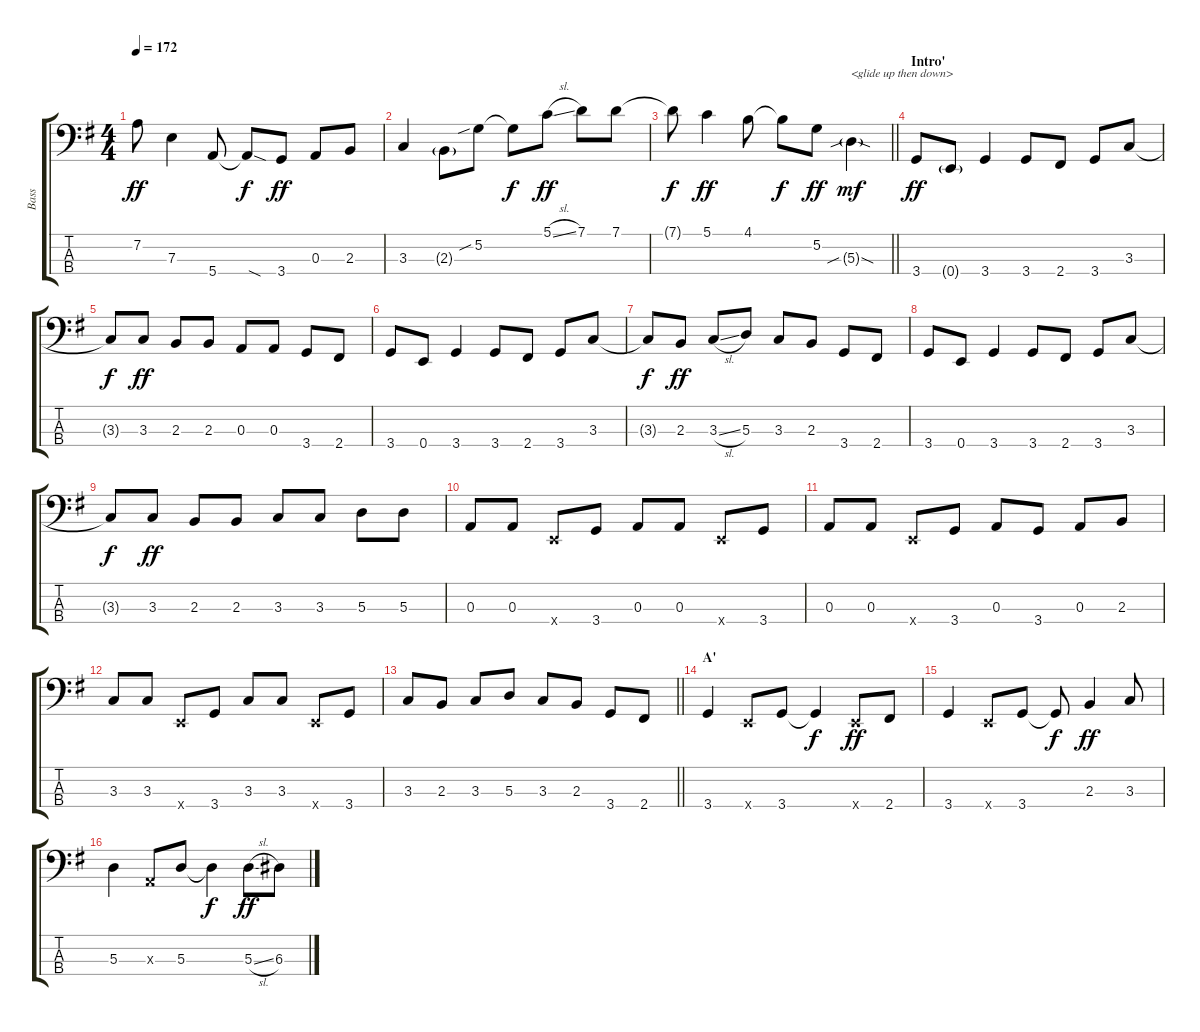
\track ("Bass" "Bass") {instrument electricbasspick}
\staff {score tabs}
\tuning (G2 D2 A1 E1) {hide}
\ts (4 4)
\tempo 172
\clef f4
\ks g
7.2.8{dy ff} 7.3.4 5.4.8 5.4{sod t}.8{dy f} 3.4.8{dy ff} 0.3.8 2.3.8 |
3.3.4 2.3{g}.8 5.2{sib}.8 5.2{t}.8{dy f} 5.1{sl}.8{dy ff} 7.1.8 7.1.8 |
\barLineRight lightlight
7.1{t}.8{dy f} 5.1.4{dy ff} 4.1.8 4.1{t}.8{dy f} 5.2.8{dy ff} 5.3{sib sod g}.4{txt "<glide up then down>" dy mf} |
\section ("" "Intro'")
3.4.8{dy ff} 0.4{g}.8 3.4.4 3.4.8 2.4.8 3.4.8 3.3.8 |
3.3{t}.8{dy f} 3.3.8{dy ff} 2.3.8 2.3.8 0.3.8 0.3.8 3.4.8 2.4.8 |
3.4.8 0.4.8 3.4.4 3.4.8 2.4.8 3.4.8 3.3.8 |
3.3{t}.8{dy f} 2.3.8{dy ff} 3.3{sl}.8 5.3.8 3.3.8 2.3.8 3.4.8 2.4.8 |
3.4.8 0.4.8 3.4.4 3.4.8 2.4.8 3.4.8 3.3.8 |
3.3{t}.8{dy f} 3.3.8{dy ff} 2.3.8 2.3.8 3.3.8 3.3.8 5.3.8 5.3.8 |
0.3.8 0.3.8 0.4{x}.8 3.4.8 0.3.8 0.3.8 0.4{x}.8 3.4.8 |
0.3.8 0.3.8 0.4{x}.8 3.4.8 0.3.8 3.4.8 0.3.8 2.3.8 |
3.3.8 3.3.8 0.4{x}.8 3.4.8 3.3.8 3.3.8 0.4{x}.8 3.4.8 |
\barLineRight lightlight
3.3.8 2.3.8 3.3.8 5.3.8 3.3.8 2.3.8 3.4.8 2.4.8 |
\section ("" "A'")
3.4.4 0.4{x}.8 3.4.8 3.4{t}.4{dy f} 0.4{x}.8{dy ff} 2.4.8 |
3.4.4 0.4{x}.8 3.4.8 3.4{t}.8{dy f} 2.3.4{dy ff} 3.3.8 |
5.3.4 0.3{x}.8 5.3.8 5.3{t}.4{dy f} 5.3{sl}.8{dy ff} 6.3.8
